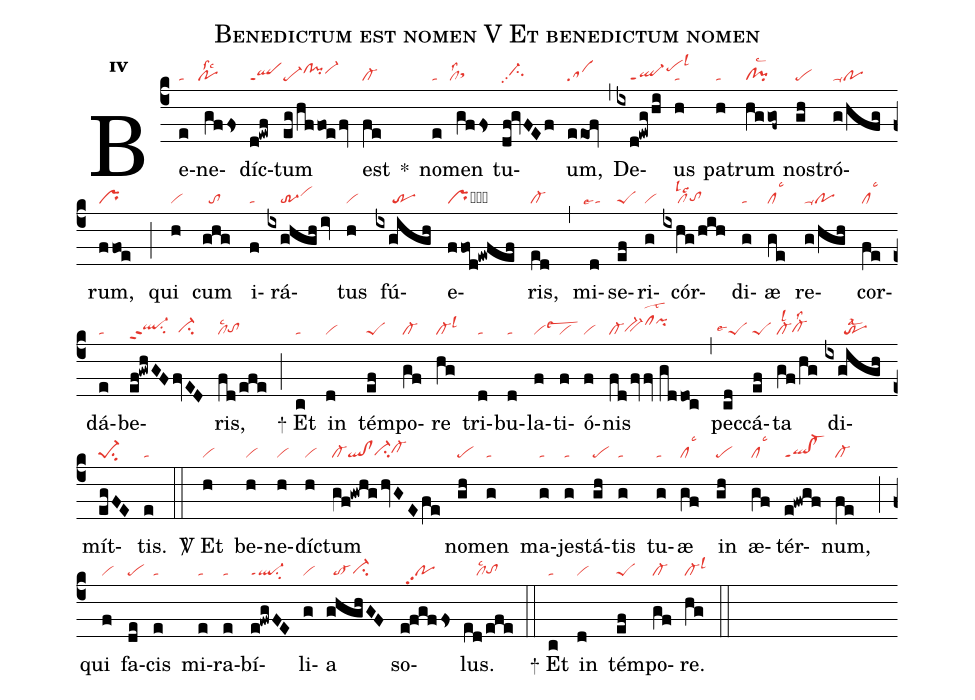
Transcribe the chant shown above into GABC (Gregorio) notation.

name:Benedictum est nomen V Et benedictum nomen;
office-part:re;
mode:4;
nabc-lines:1;
%%
initial-style: 1;
name: Benedictum est nomen;
mode: 4;
office-part: Responsorium;
annotation: Resp.;
annotation: iv;
nabc-lines: 1;
%%
(c4) Be(e|ta)ne(gffs|``polssc2)díc(d!ewf|qlppt1)tum(eg/hffoe/fv|pe-clhi!pihivi-hi) est(fe|cl-) <sp>*</sp>() no(e|ta)men(gffs|``cllss2sthh) tu(df!gvFEf|//ci-hhpp2)um,(eeof|sa) (,) De(ixd!ewg/hi|////ql-ppt1pehjlsl3)us(h|ta) pa(h|ta)trum(hggof~|cl!pilsc2) nos(gh|pe)tró(g/hfg|ta-po)rum,(ffoe|pr) (;) qui(h|vi) cum(ghg|//to) i(f|ta)rá(ixghgh/iv|////tr-3vihi)tus(h|vi) fú(ixgigh|/////tr)e(ffod!ewfef|prqihh!prhh)ris,(ed|cl-) (,) mi(d|``talse4)se(ef|peS)ri(g|vi)cór(ixhg/hih|////cllslc2tohg)di(g|ta)æ(ge|cllsc3) re(g/hgh|ta-po)cor(fe|cllsc3)dá(e|ta)be(ef!gwhGFfvED|ql-hhppt2su2ci-hg)ris,(fd/efe|cllsc2tohg) (;)
<sp>+</sp> Et(c|ta) in(d|vi) tém(ef|peS)po(gf|cl-)re(hg|cl-lsl3) tri(d|ta)bu(d|ta)la(f|vilsew3)ti(f|vi)ó(f|vi)nis(fd/fvfv//gddoc|cl-bv-hgclhjlst2```pihj) (,) pec(cd|``peSlse4)cá(ef|peS)ta(gf/hg|cl-lsl2cl-hglss2) di(ixgigh|//////trlsal2)mít(egFE|pe-1su2)tis.(e|ta) (::)
<sp>V/</sp> Et(h|vi) be(h|vi)ne(h|vi)díc(h|vi)tum(gf!gwhg/hvGEfe|cl-ql!clci-hgcl-hh) no(gh|pe)men(g|ta) ma(g|ta)jes(g|ta)tá(gh|pe)tis(g|ta) tu(g|ta)æ(gf|cllsc3) in(gh|pe) æ(gf|cllsc3)tér(e!fwgf|ql!cl-ppt1)num,(fe|cl-) (;) qui(f|vi) fa(de|pe)cis(e|ta) mi(e|ta)ra(e|ta)bí(e!fwgFE|ql-ppt1su2)li(g|vi)a(ghghGF|//to-ci-hg) so(e!fgffs|//popp2)lus.(ed/efe|////cllsc2tohg) (::)
<sp>+</sp> Et(c|ta) in(d|vi) tém(ef|peS)po(gf|cl-)re.(hg|cl-lsl3) (::)
